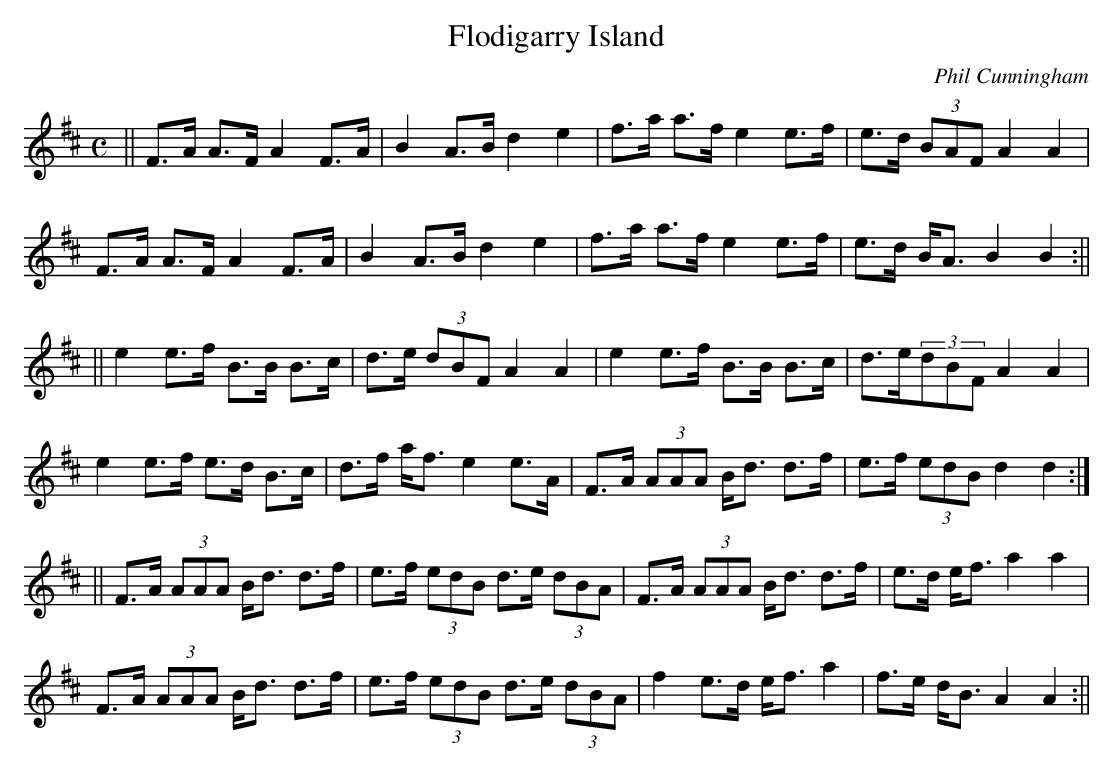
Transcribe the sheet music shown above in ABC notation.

X:1
T:Flodigarry Island
C:Phil Cunningham
M:C
L:1/8
K:BMin
||F>A A>F A2 F>A|B2 A>B d2 e2|f>a a>f e2 e>f|e>d (3BAF A2 A2|
F>A A>F A2 F>A| B2 A>B d2 e2| f>a a>f e2 e>f| e>d B<A B2 B2 :||
||e2 e>f B>B B>c|d>e (3dBF A2 A2|e2 e>f B>B B>c|d>e(3dBF A2 A2|
e2 e>f e>d B>c|d>f a<f e2 e>A|F>A (3AAA B<d d>f|e>f (3edB d2 d2 :|
|| F>A (3AAA B<d d>f| e>f (3edB d>e (3dBA|F>A (3AAA B<d d>f|e>d e<f a2 a2|
F>A (3AAA B<d d>f| e>f (3edB d>e (3dBA |f2 e>d e<f a2|f>e d<B A2 A2 :||
